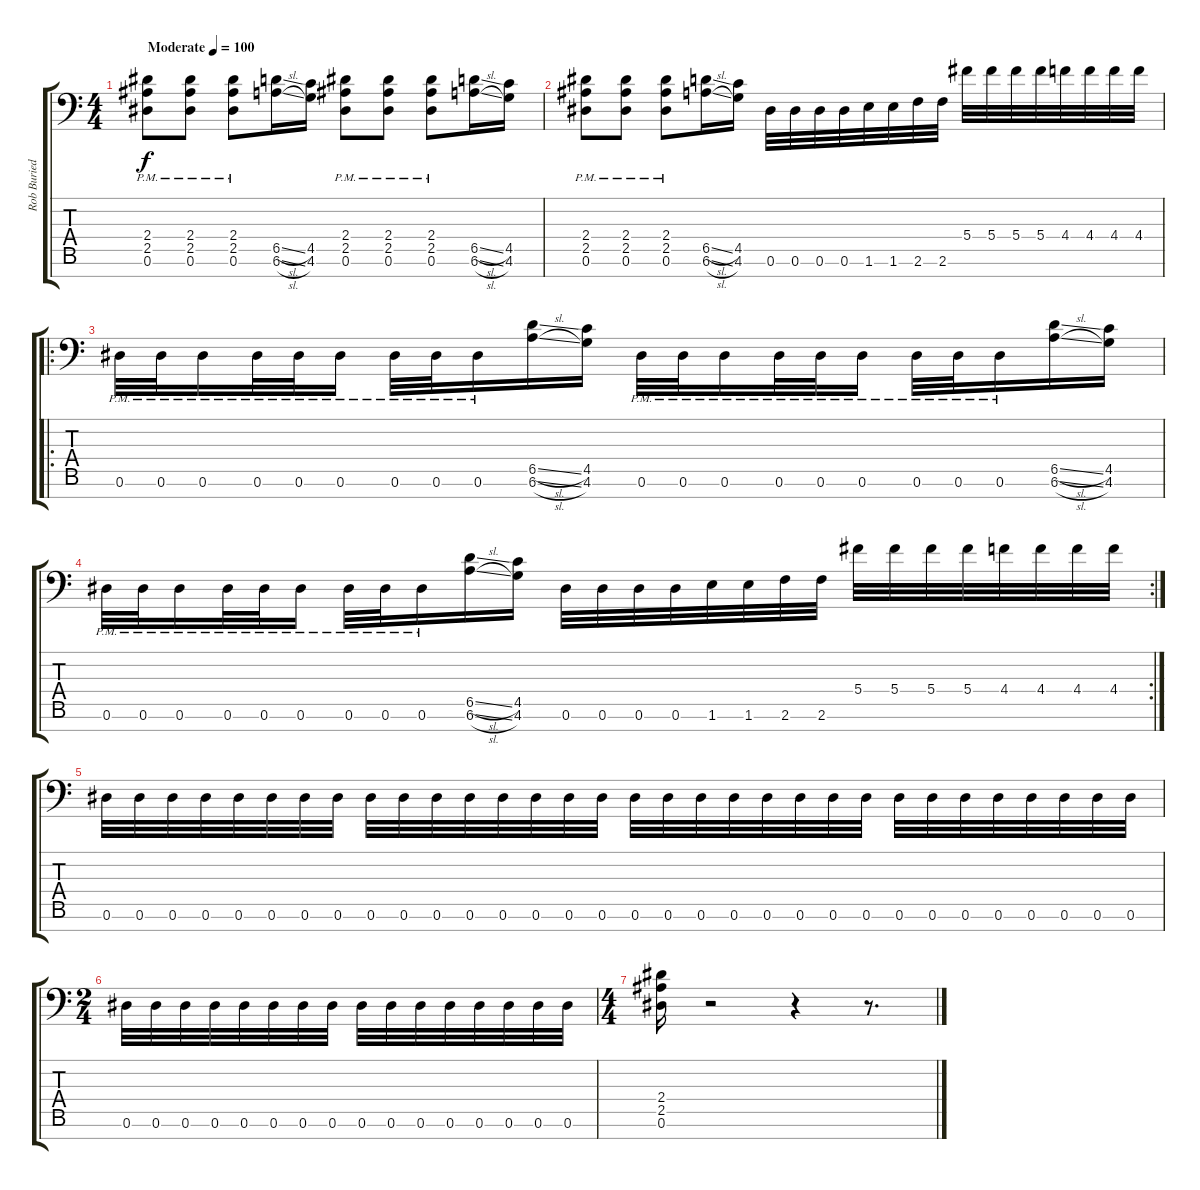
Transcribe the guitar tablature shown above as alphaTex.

\track ("Rob Buried " "Rob Buried") {instrument distortionguitar}
\staff {score tabs}
\tuning (Eb4 Bb3 Gb3 Db3 Ab2 Eb2 Bb1) {hide}
\ts (4 4)
\tempo (100 "Moderate")
\clef f4
\ks c
(2.4{pm} 2.5{pm} 0.6{pm}).8{dy f instrument distortionguitar} (2.4{pm} 2.5{pm} 0.6{pm}).8 (2.4{pm} 2.5{pm} 0.6{pm}).8 (6.5{sl} 6.6{sl}).16 (4.5 4.6).16 (2.4{pm} 2.5{pm} 0.6{pm}).8 (2.4{pm} 2.5{pm} 0.6{pm}).8 (2.4{pm} 2.5{pm} 0.6{pm}).8 (6.5{sl} 6.6{sl}).16 (4.5 4.6).16 |
(2.4{pm} 2.5{pm} 0.6{pm}).8 (2.4{pm} 2.5{pm} 0.6{pm}).8 (2.4{pm} 2.5{pm} 0.6{pm}).8 (6.5{sl} 6.6{sl}).16 (4.5 4.6).16 0.6.32 0.6.32 0.6.32 0.6.32 1.6.32 1.6.32 2.6.32 2.6.32 5.4.32 5.4.32 5.4.32 5.4.32 4.4.32 4.4.32 4.4.32 4.4.32 |
\ro
0.6{pm}.32 0.6{pm}.32 0.6{pm}.16 0.6{pm}.32 0.6{pm}.32 0.6{pm}.16 0.6{pm}.32 0.6{pm}.32 0.6{pm}.16 (6.5{sl} 6.6{sl}).16 (4.5 4.6).16 0.6{pm}.32 0.6{pm}.32 0.6{pm}.16 0.6{pm}.32 0.6{pm}.32 0.6{pm}.16 0.6{pm}.32 0.6{pm}.32 0.6{pm}.16 (6.5{sl} 6.6{sl}).16 (4.5 4.6).16 |
\rc 2
0.6{pm}.32 0.6{pm}.32 0.6{pm}.16 0.6{pm}.32 0.6{pm}.32 0.6{pm}.16 0.6{pm}.32 0.6{pm}.32 0.6{pm}.16 (6.5{sl} 6.6{sl}).16 (4.5 4.6).16 0.6.32 0.6.32 0.6.32 0.6.32 1.6.32 1.6.32 2.6.32 2.6.32 5.4.32 5.4.32 5.4.32 5.4.32 4.4.32 4.4.32 4.4.32 4.4.32 |
0.6.32 0.6.32 0.6.32 0.6.32 0.6.32 0.6.32 0.6.32 0.6.32 0.6.32 0.6.32 0.6.32 0.6.32 0.6.32 0.6.32 0.6.32 0.6.32 0.6.32 0.6.32 0.6.32 0.6.32 0.6.32 0.6.32 0.6.32 0.6.32 0.6.32 0.6.32 0.6.32 0.6.32 0.6.32 0.6.32 0.6.32 0.6.32 |
\ts (2 4)
0.6.32 0.6.32 0.6.32 0.6.32 0.6.32 0.6.32 0.6.32 0.6.32 0.6.32 0.6.32 0.6.32 0.6.32 0.6.32 0.6.32 0.6.32 0.6.32 |
\ts (4 4)
(2.4 2.5 0.6).16 r.2 r.4 r.8{d}
